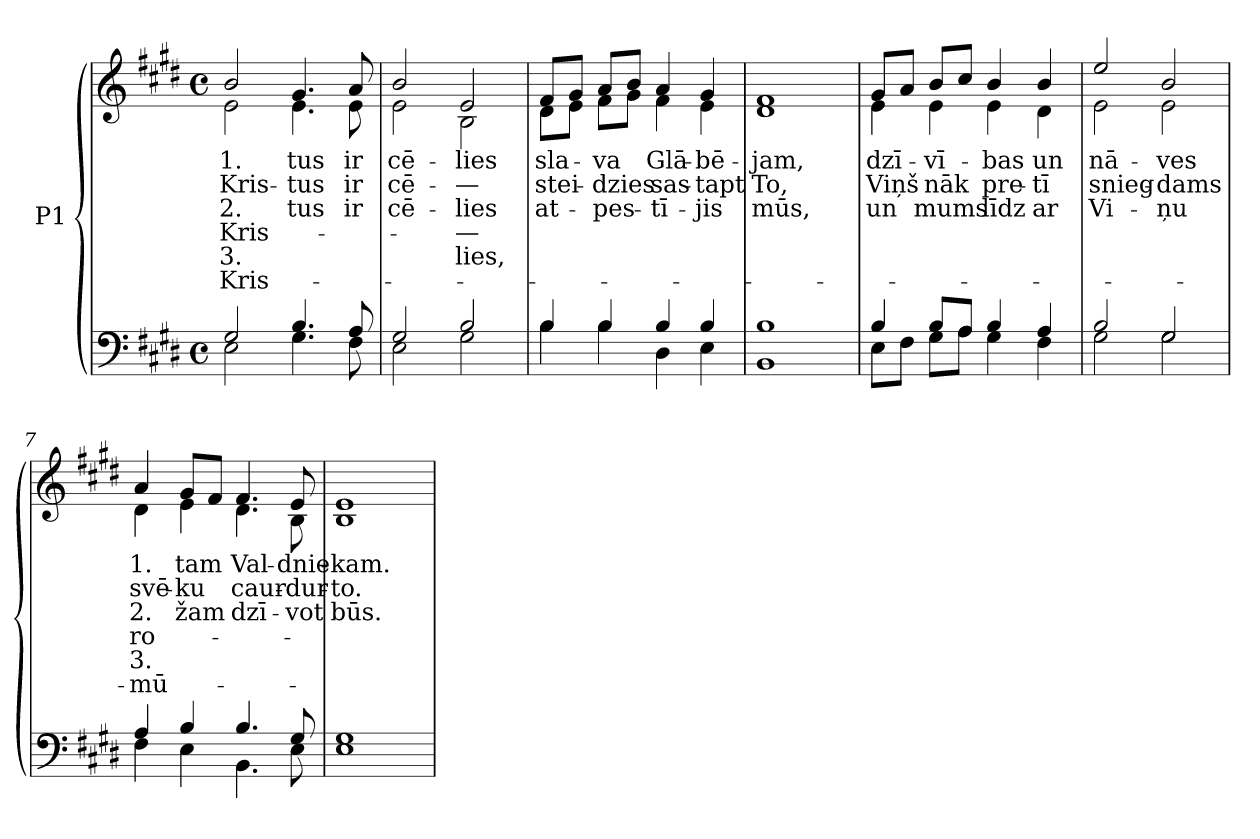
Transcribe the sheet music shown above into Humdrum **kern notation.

**kern	**kern	**text	**text	**text	**text	**text	**text
*part1	*part1	*part1	*part1	*part1	*part1	*part1	*part1
*staff2	*staff1	*staff1	*staff1	*staff1	*staff1	*staff1	*staff1
*I"P1	*	*	*	*	*	*	*
!!LO:PB:g=z
*clefF4	*clefG2	*	*	*	*	*	*
*k[f#c#g#d#]	*k[f#c#g#d#]	*	*	*	*	*	*
*E:	*E:	*	*	*	*	*	*
*M4/4	*M4/4	*	*	*	*	*	*
*met(c)	*met(c)	*	*	*	*	*	*
*MM120	*MM120	*	*	*	*	*	*
=1	=1	=1	=1	=1	=1	=1	=1
*^	*	*	*	*	*	*	*
!	!	!LO:TX:a:B:t=Allegro	!	!	!	!	!	!
!	!	!	!LO:LY:b:color=#000000	!LO:LY:b:color=#000000	!LO:LY:b:color=#000000	!LO:LY:b:color=#000000	!LO:LY:b:color=#000000	!LO:LY:b:color=#000000
*	*	*^	*	*	*	*	*	*
2G#i/	2Ei\	2bi/	2ei\	1.	Kris-	2.	Kris-	3.	Kris-
!	!	!	!	!LO:LY:b:color=#000000	!LO:LY:b:color=#000000	!LO:LY:b:color=#000000	!	!	!
4.Bi/	4.G#i\	4.g#i/	4.ei\	-tus	-tus	-tus	.	.	.
!	!	!	!	!LO:LY:b:color=#000000	!LO:LY:b:color=#000000	!LO:LY:b:color=#000000	!	!	!
8Ai/	8F#i\	8ai/	8ei\	ir	ir	ir	.	.	.
=2	=2	=2	=2	=2	=2	=2	=2	=2	=2
!	!	!	!	!LO:LY:b:color=#000000	!LO:LY:b:color=#000000	!LO:LY:b:color=#000000	!	!	!
2G#i/	2Ei\	2bi/	2ei\	cē-	cē-	cē-	.	.	.
!	!	!	!	!LO:LY:b:color=#000000	!LO:LY:b:color=#000000	!LO:LY:b:color=#000000	!LO:LY:b:color=#000000	!LO:LY:b:color=#000000	!
2Bi/	2G#i\	2ei/	2Bi\	-lies	—	-lies	—	-lies,	.
=3	=3	=3	=3	=3	=3	=3	=3	=3	=3
!	!	!	!	!LO:LY:b:color=#000000	!LO:LY:b:color=#000000	!LO:LY:b:color=#000000	!	!	!
4Bi/	4Bi\	8f#i/L	8d#i\L	sla-	stei-	at-	.	.	.
.	.	8g#i/J	8ei\J	.	.	.	.	.	.
!	!	!	!	!LO:LY:b:color=#000000	!LO:LY:b:color=#000000	!LO:LY:b:color=#000000	!	!	!
4Bi/	4Bi\	8ai/L	8f#i\L	-va	-dzies	-pes-	.	.	.
.	.	8bi/J	8g#i\J	.	.	.	.	.	.
!	!	!	!	!LO:LY:b:color=#000000	!LO:LY:b:color=#000000	!LO:LY:b:color=#000000	!	!	!
4Bi/	4D#i\	4ai/	4f#i\	Glā-	sas-	-tī-	.	.	.
!	!	!	!	!LO:LY:b:color=#000000	!LO:LY:b:color=#000000	!LO:LY:b:color=#000000	!	!	!
4Bi/	4Ei\	4g#i/	4ei\	-bē-	-tapt	-jis	.	.	.
=4	=4	=4	=4	=4	=4	=4	=4	=4	=4
!	!	!	!	!LO:LY:b:color=#000000	!LO:LY:b:color=#000000	!LO:LY:b:color=#000000	!	!	!
1Bi	1BBi	1f#i	1d#i	-jam,	To,	mūs,	.	.	.
=5	=5	=5	=5	=5	=5	=5	=5	=5	=5
!	!	!	!	!LO:LY:b:color=#000000	!LO:LY:b:color=#000000	!LO:LY:b:color=#000000	!	!	!
4Bi/	8Ei\L	8g#i/L	4ei\	dzī-	Viņš	un	.	.	.
.	8F#i\J	8ai/J	.	.	.	.	.	.	.
!	!	!	!	!LO:LY:b:color=#000000	!LO:LY:b:color=#000000	!LO:LY:b:color=#000000	!	!	!
8Bi/L	8G#i\L	8bi/L	4ei\	-vī-	nāk	mums	.	.	.
8Ai/J	8Ai\J	8cc#i/J	.	.	.	.	.	.	.
!	!	!	!	!LO:LY:b:color=#000000	!LO:LY:b:color=#000000	!LO:LY:b:color=#000000	!	!	!
4Bi/	4G#i\	4bi/	4ei\	-bas	pre-	līdz	.	.	.
!	!	!	!	!LO:LY:b:color=#000000	!LO:LY:b:color=#000000	!LO:LY:b:color=#000000	!	!	!
4Ai/	4F#i\	4bi/	4d#i\	un	-tī	ar	.	.	.
=6	=6	=6	=6	=6	=6	=6	=6	=6	=6
!	!	!	!	!LO:LY:b:color=#000000	!LO:LY:b:color=#000000	!LO:LY:b:color=#000000	!	!	!
2Bi/	2G#i\	2eei/	2ei\	nā-	snieg-	Vi-	.	.	.
!	!	!	!	!LO:LY:b:color=#000000	!LO:LY:b:color=#000000	!LO:LY:b:color=#000000	!	!	!
2G#i/	2G#i\	2bi/	2ei\	-ves	-dams	-ņu	.	.	.
!!LO:LB:g=z	!!
=7	=7	=7	=7	=7	=7	=7	=7	=7	=7
!	!	!	!	!LO:LY:b:color=#000000	!LO:LY:b:color=#000000	!LO:LY:b:color=#000000	!LO:LY:b:color=#000000	!LO:LY:b:color=#000000	!LO:LY:b:color=#000000
4Ai/	4F#i\	4ai/	4d#i\	1.	svē-	2.	ro-	3.	mū-
!	!	!	!	!LO:LY:b:color=#000000	!LO:LY:b:color=#000000	!LO:LY:b:color=#000000	!	!	!
4Bi/	4Ei\	8g#i/L	4ei\	-tam	-ku	-žam	.	.	.
.	.	8f#i/J	.	.	.	.	.	.	.
!	!	!	!	!LO:LY:b:color=#000000	!LO:LY:b:color=#000000	!LO:LY:b:color=#000000	!	!	!
4.Bi/	4.BBi\	4.f#i/	4.d#i\	Val-	caur-	dzī-	.	.	.
!	!	!	!	!LO:LY:b:color=#000000	!LO:LY:b:color=#000000	!LO:LY:b:color=#000000	!	!	!
8G#i/	8Ei\	8ei/	8Bi\	-dnie-	-dur-	-vot	.	.	.
=8	=8	=8	=8	=8	=8	=8	=8	=8	=8
!	!	!	!	!LO:LY:b:color=#000000	!LO:LY:b:color=#000000	!LO:LY:b:color=#000000	!	!	!
1G#i	1Ei	1ei	1Bi	-kam.	-to.	būs.	.	.	.
*v	*v	*	*	*	*	*	*	*	*
*	*v	*v	*	*	*	*	*	*
=	=	=	=	=	=	=	=
*-	*-	*-	*-	*-	*-	*-	*-
